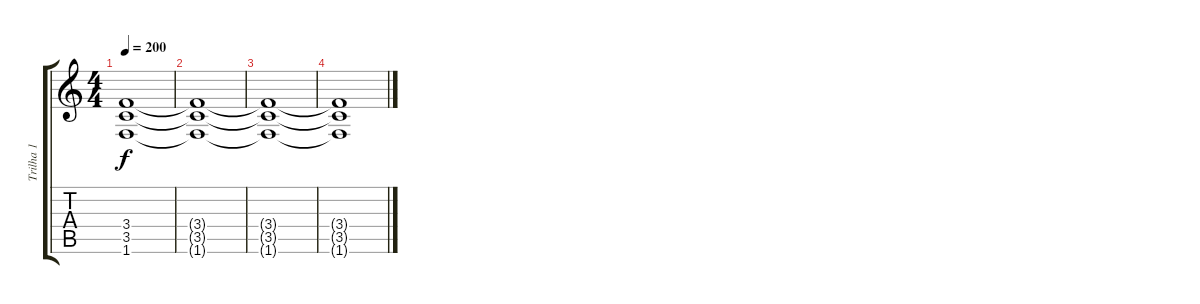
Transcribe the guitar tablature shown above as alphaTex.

\track ("Trilha 1" "Trilha 1") {instrument overdrivenguitar}
\staff {score tabs}
\tuning (E4 B3 G3 D3 A2 E2) {hide}
\ts (4 4)
\tempo 200
\clef g2
\ks c
(3.4 3.5 1.6).1{dy f} |
(3.4{t} 3.5{t} 1.6{t}).1 |
(3.4{t} 3.5{t} 1.6{t}).1 |
(3.4{t} 3.5{t} 1.6{t}).1
